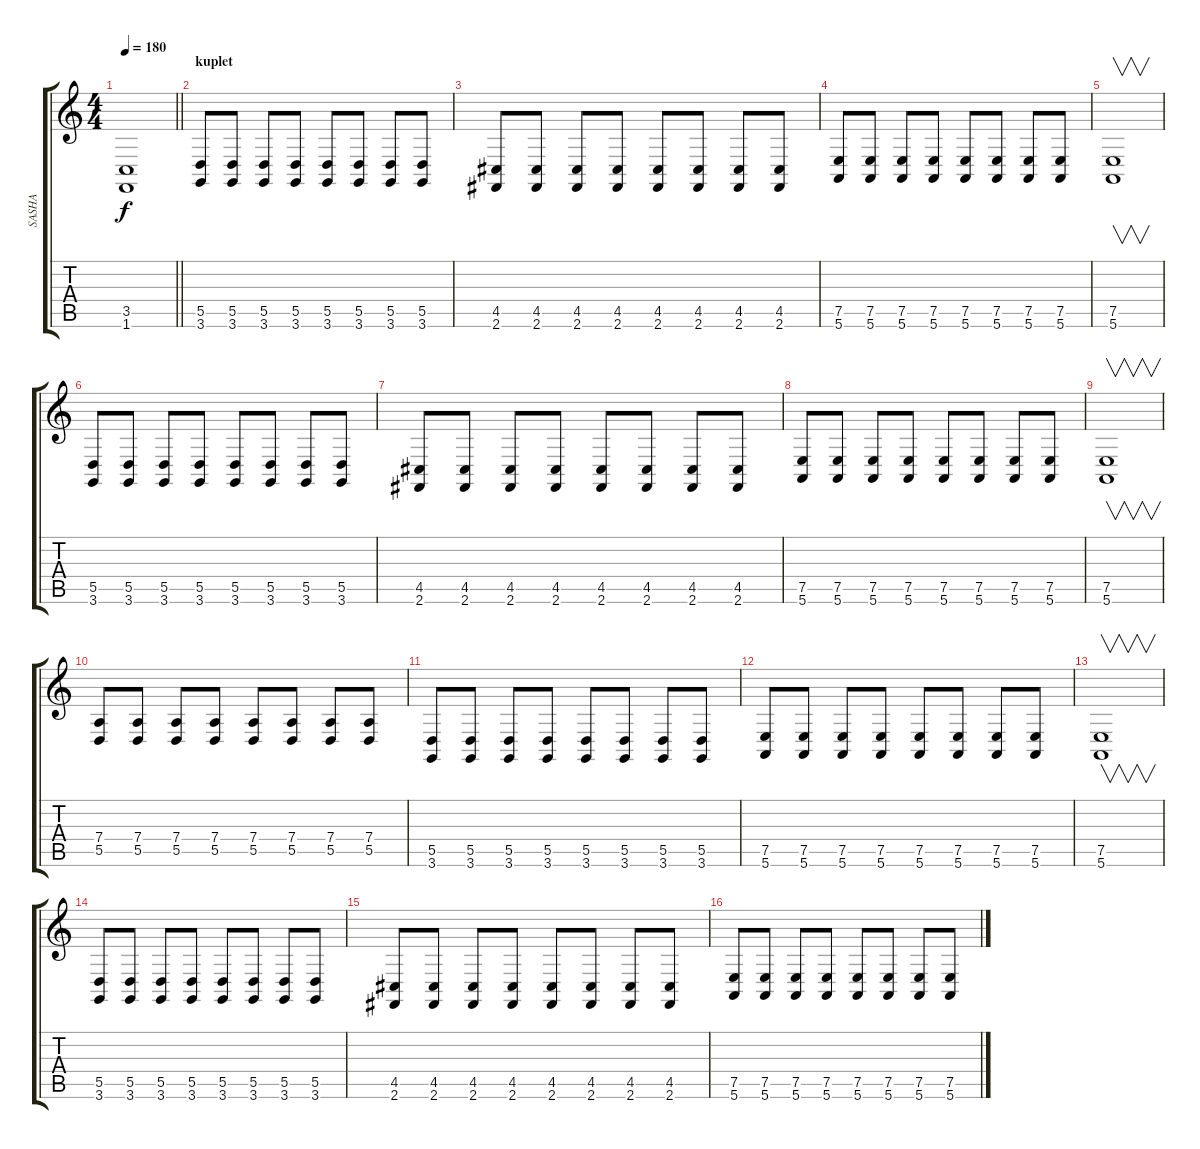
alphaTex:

\track ("SASHA" "SASHA") {instrument harpsichord}
\staff {score tabs}
\tuning (E4 B3 G3 D3 A2 E2) {hide}
\ts (4 4)
\tempo 180
\clef g2
\barLineRight lightlight
\ks c
(3.5 1.6).1{dy f} |
\section ("" "kuplet")
(5.5 3.6).8 (5.5 3.6).8 (5.5 3.6).8 (5.5 3.6).8 (5.5 3.6).8 (5.5 3.6).8 (5.5 3.6).8 (5.5 3.6).8 |
(4.5 2.6).8 (4.5 2.6).8 (4.5 2.6).8 (4.5 2.6).8 (4.5 2.6).8 (4.5 2.6).8 (4.5 2.6).8 (4.5 2.6).8 |
(7.5 5.6).8 (7.5 5.6).8 (7.5 5.6).8 (7.5 5.6).8 (7.5 5.6).8 (7.5 5.6).8 (7.5 5.6).8 (7.5 5.6).8 |
(7.5 5.6).1{v} |
(5.5 3.6).8 (5.5 3.6).8 (5.5 3.6).8 (5.5 3.6).8 (5.5 3.6).8 (5.5 3.6).8 (5.5 3.6).8 (5.5 3.6).8 |
(4.5 2.6).8 (4.5 2.6).8 (4.5 2.6).8 (4.5 2.6).8 (4.5 2.6).8 (4.5 2.6).8 (4.5 2.6).8 (4.5 2.6).8 |
(7.5 5.6).8 (7.5 5.6).8 (7.5 5.6).8 (7.5 5.6).8 (7.5 5.6).8 (7.5 5.6).8 (7.5 5.6).8 (7.5 5.6).8 |
(7.5 5.6).1{v} |
(7.4 5.5).8 (7.4 5.5).8 (7.4 5.5).8 (7.4 5.5).8 (7.4 5.5).8 (7.4 5.5).8 (7.4 5.5).8 (7.4 5.5).8 |
(5.5 3.6).8 (5.5 3.6).8 (5.5 3.6).8 (5.5 3.6).8 (5.5 3.6).8 (5.5 3.6).8 (5.5 3.6).8 (5.5 3.6).8 |
(7.5 5.6).8 (7.5 5.6).8 (7.5 5.6).8 (7.5 5.6).8 (7.5 5.6).8 (7.5 5.6).8 (7.5 5.6).8 (7.5 5.6).8 |
(7.5 5.6).1{v} |
(5.5 3.6).8 (5.5 3.6).8 (5.5 3.6).8 (5.5 3.6).8 (5.5 3.6).8 (5.5 3.6).8 (5.5 3.6).8 (5.5 3.6).8 |
(4.5 2.6).8 (4.5 2.6).8 (4.5 2.6).8 (4.5 2.6).8 (4.5 2.6).8 (4.5 2.6).8 (4.5 2.6).8 (4.5 2.6).8 |
(7.5 5.6).8 (7.5 5.6).8 (7.5 5.6).8 (7.5 5.6).8 (7.5 5.6).8 (7.5 5.6).8 (7.5 5.6).8 (7.5 5.6).8
